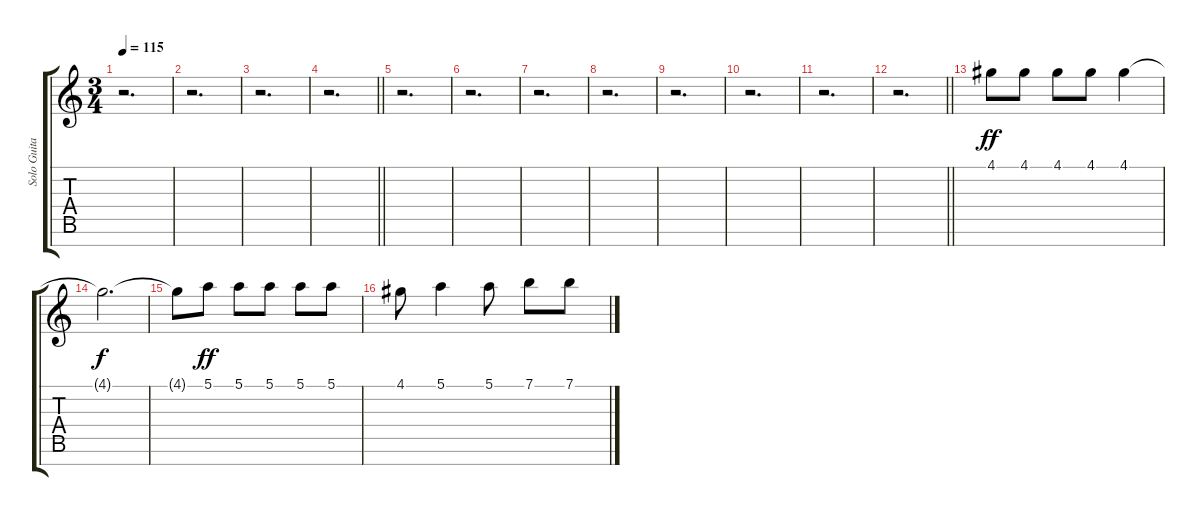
\track ("Solo Guitar" "Solo Guita") {instrument distortionguitar}
\staff {score tabs}
\tuning (E4 B3 G3 D3 A2 E2 B1) {hide}
\ts (3 4)
\tempo 115
\clef g2
\ks c
r.2{d dy f} |
r.2{d} |
r.2{d} |
\barLineRight lightlight
r.2{d} |
r.2{d} |
r.2{d} |
r.2{d} |
r.2{d} |
r.2{d} |
r.2{d} |
r.2{d} |
\barLineRight lightlight
r.2{d} |
4.1.8{dy ff} 4.1.8 4.1.8 4.1.8 4.1.4 |
4.1{t}.2{d dy f} |
4.1{t}.8 5.1.8{dy ff} 5.1.8 5.1.8 5.1.8 5.1.8 |
4.1.8 5.1.4 5.1.8 7.1.8 7.1.8
